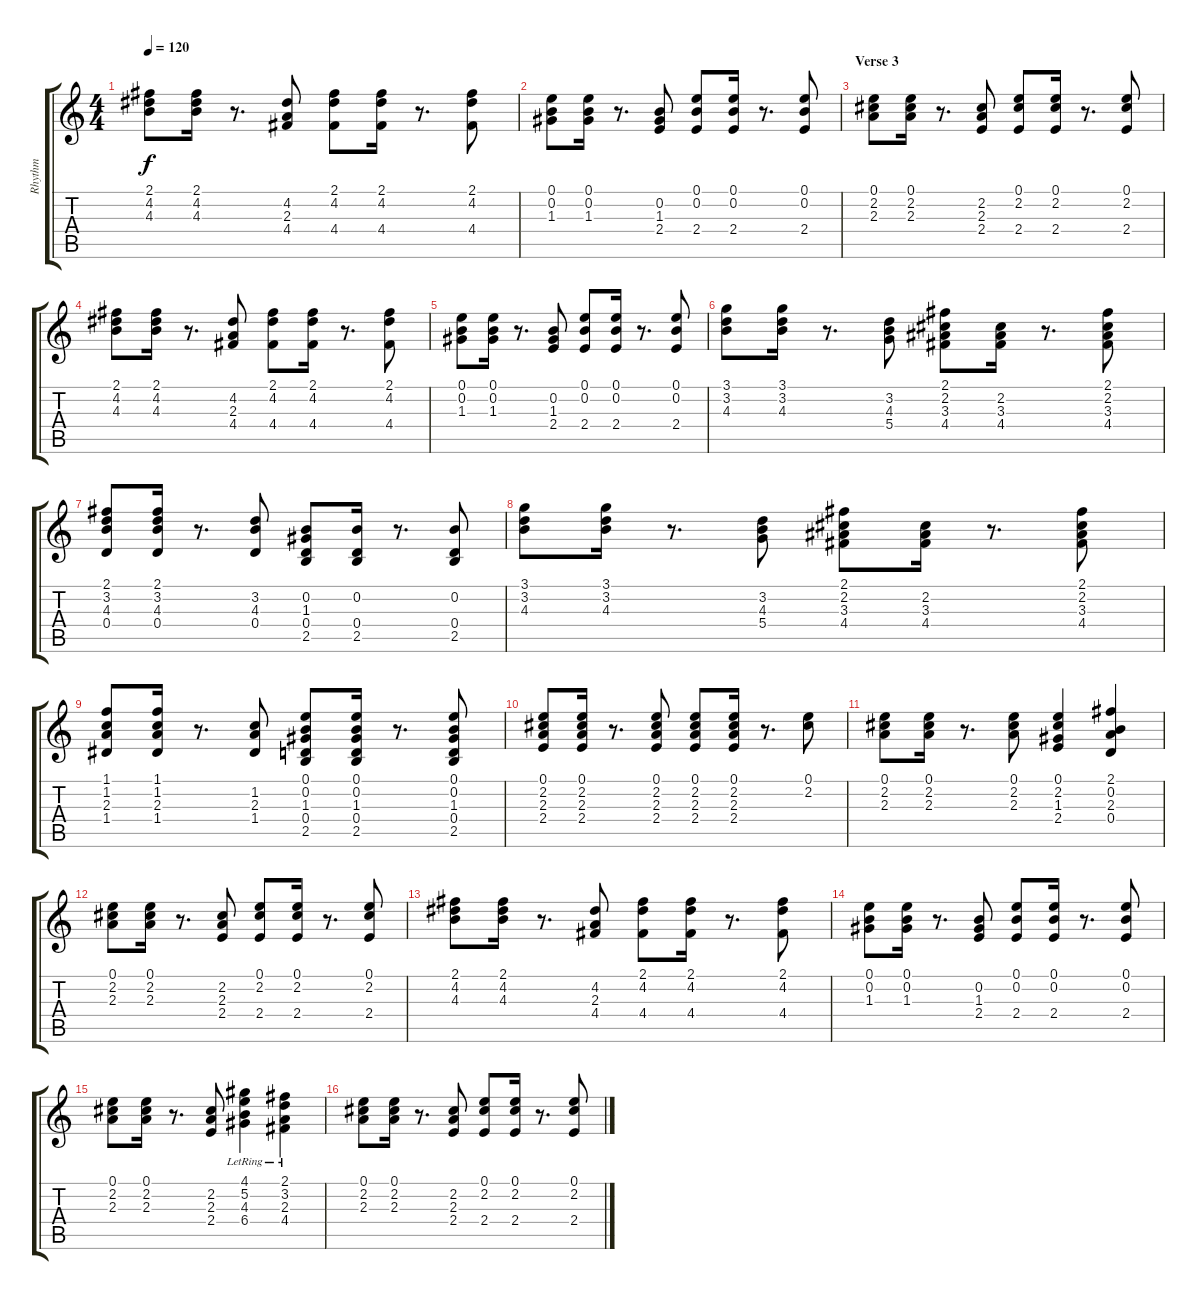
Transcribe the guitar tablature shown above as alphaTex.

\track ("Rhythm" "Rhythm") {instrument acousticguitarsteel}
\staff {score tabs}
\tuning (E4 B3 G3 D3 A2 E2) {hide}
\ts (4 4)
\tempo 120
\clef g2
\ks c
(2.1 4.2 4.3).8{dy f} (2.1 4.2 4.3).16 r.8{d} (4.2 2.3 4.4).8 (2.1 4.2 4.4).8 (2.1 4.2 4.4).16 r.8{d} (2.1 4.2 4.4).8 |
(0.1 0.2 1.3).8 (0.1 0.2 1.3).16 r.8{d} (0.2 1.3 2.4).8 (0.1 0.2 2.4).8 (0.1 0.2 2.4).16 r.8{d} (0.1 0.2 2.4).8 |
\section ("" "Verse 3")
(0.1 2.2 2.3).8 (0.1 2.2 2.3).16 r.8{d} (2.2 2.3 2.4).8 (0.1 2.2 2.4).8 (0.1 2.2 2.4).16 r.8{d} (0.1 2.2 2.4).8 |
(2.1 4.2 4.3).8 (2.1 4.2 4.3).16 r.8{d} (4.2 2.3 4.4).8 (2.1 4.2 4.4).8 (2.1 4.2 4.4).16 r.8{d} (2.1 4.2 4.4).8 |
(0.1 0.2 1.3).8 (0.1 0.2 1.3).16 r.8{d} (0.2 1.3 2.4).8 (0.1 0.2 2.4).8 (0.1 0.2 2.4).16 r.8{d} (0.1 0.2 2.4).8 |
(3.1 3.2 4.3).8 (3.1 3.2 4.3).16 r.8{d} (3.2 4.3 5.4).8 (2.1 2.2 3.3 4.4).8 (2.2 3.3 4.4).16 r.8{d} (2.1 2.2 3.3 4.4).8 |
(2.1 3.2 4.3 0.4).8 (2.1 3.2 4.3 0.4).16 r.8{d} (3.2 4.3 0.4).8 (0.2 1.3 0.4 2.5).8 (0.2 0.4 2.5).16 r.8{d} (0.2 0.4 2.5).8 |
(3.1 3.2 4.3).8 (3.1 3.2 4.3).16 r.8{d} (3.2 4.3 5.4).8 (2.1 2.2 3.3 4.4).8 (2.2 3.3 4.4).16 r.8{d} (2.1 2.2 3.3 4.4).8 |
(1.1 1.2 2.3 1.4).8 (1.1 1.2 2.3 1.4).16 r.8{d} (1.2 2.3 1.4).8 (0.1 0.2 1.3 0.4 2.5).8 (0.1 0.2 1.3 0.4 2.5).16 r.8{d} (0.1 0.2 1.3 0.4 2.5).8 |
(0.1 2.2 2.3 2.4).8 (0.1 2.2 2.3 2.4).16 r.8{d} (0.1 2.2 2.3 2.4).8 (0.1 2.2 2.3 2.4).8 (0.1 2.2 2.3 2.4).16 r.8{d} (0.1 2.2).8 |
(0.1 2.2 2.3).8 (0.1 2.2 2.3).16 r.8{d} (0.1 2.2 2.3).8 (0.1 2.2 1.3 2.4).4 (2.1 0.2 2.3 0.4).4 |
(0.1 2.2 2.3).8 (0.1 2.2 2.3).16 r.8{d} (2.2 2.3 2.4).8 (0.1 2.2 2.4).8 (0.1 2.2 2.4).16 r.8{d} (0.1 2.2 2.4).8 |
(2.1 4.2 4.3).8 (2.1 4.2 4.3).16 r.8{d} (4.2 2.3 4.4).8 (2.1 4.2 4.4).8 (2.1 4.2 4.4).16 r.8{d} (2.1 4.2 4.4).8 |
(0.1 0.2 1.3).8 (0.1 0.2 1.3).16 r.8{d} (0.2 1.3 2.4).8 (0.1 0.2 2.4).8 (0.1 0.2 2.4).16 r.8{d} (0.1 0.2 2.4).8 |
(0.1 2.2 2.3).8 (0.1 2.2 2.3).16 r.8{d} (2.2 2.3 2.4).8 (4.1{lr} 5.2 4.3 6.4).4 (2.1{lr} 3.2 2.3 4.4).4 |
(0.1 2.2 2.3).8 (0.1 2.2 2.3).16 r.8{d} (2.2 2.3 2.4).8 (0.1 2.2 2.4).8 (0.1 2.2 2.4).16 r.8{d} (0.1 2.2 2.4).8
